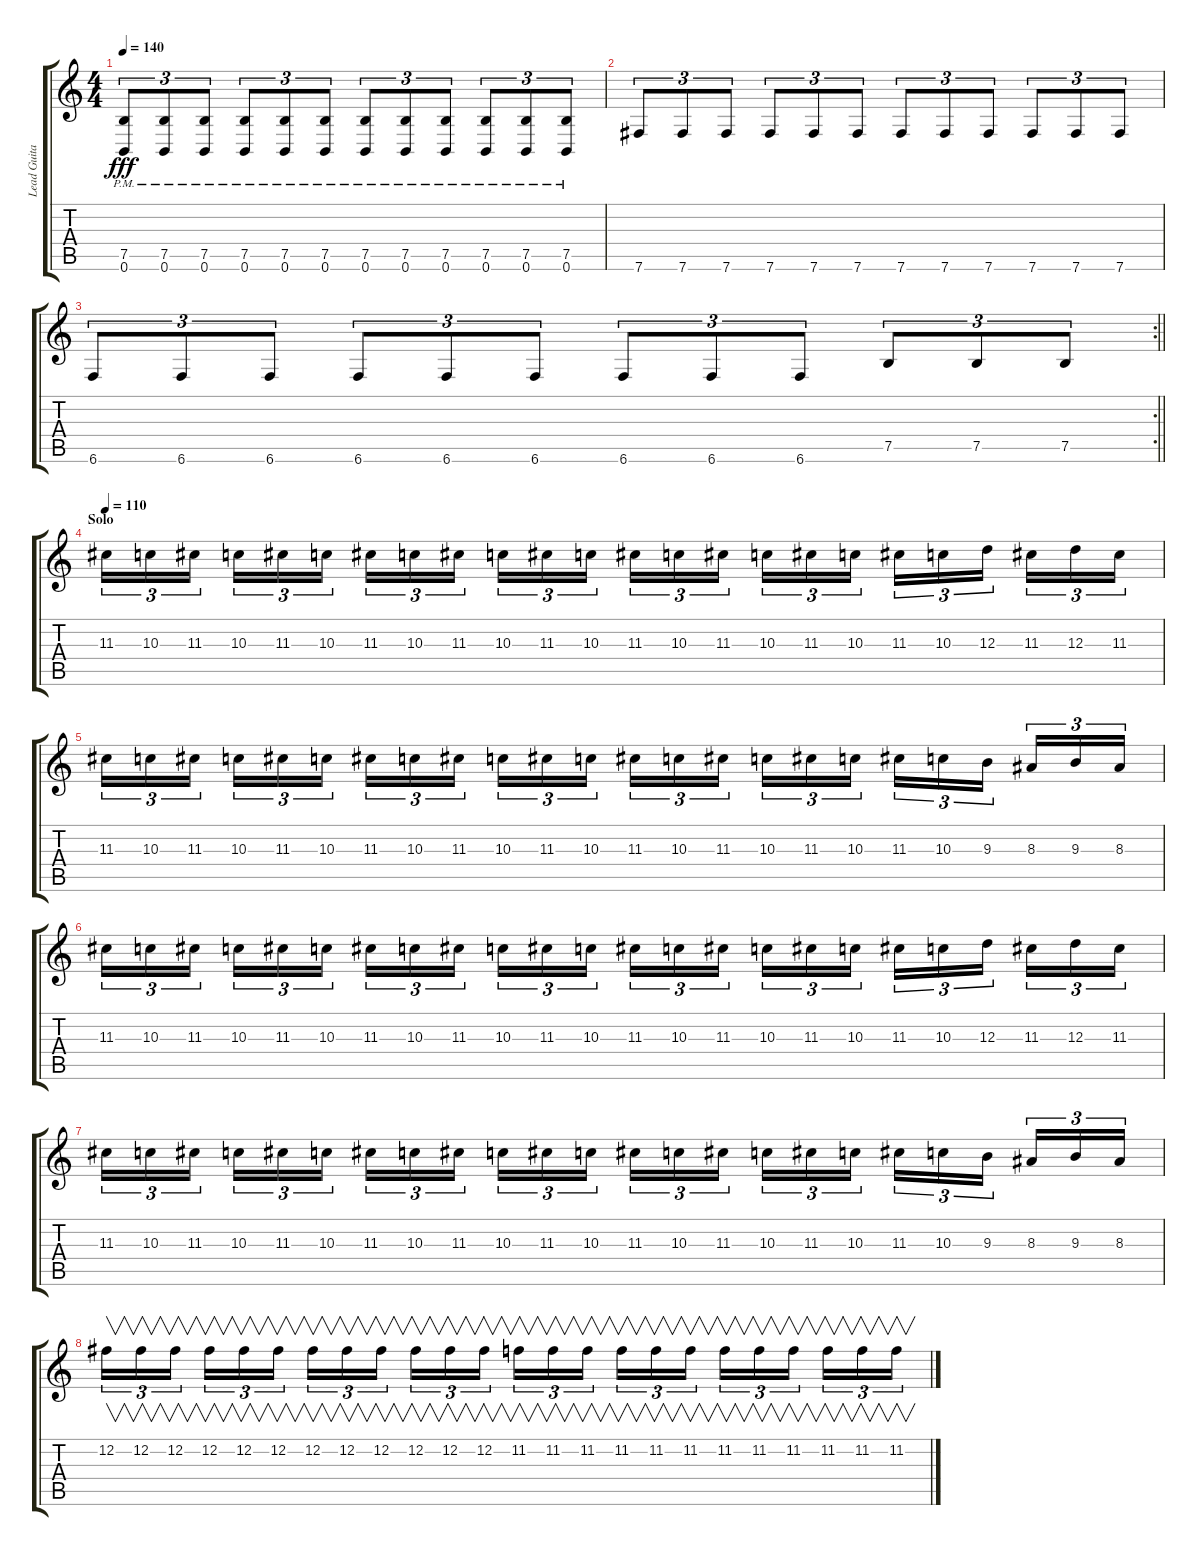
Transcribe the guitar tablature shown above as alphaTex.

\track ("Lead Guitar" "Lead Guita") {instrument distortionguitar}
\staff {score tabs}
\tuning (B3 Gb3 D3 A2 E2 B1) {hide}
\ts (4 4)
\tempo 140
\clef g2
\ks c
(7.5{pm} 0.6{pm}).8{tu (3 2) dy fff} (7.5{pm} 0.6{pm}).8{tu (3 2)} (7.5{pm} 0.6{pm}).8{tu (3 2)} (7.5{pm} 0.6{pm}).8{tu (3 2)} (7.5{pm} 0.6{pm}).8{tu (3 2)} (7.5{pm} 0.6{pm}).8{tu (3 2)} (7.5{pm} 0.6{pm}).8{tu (3 2)} (7.5{pm} 0.6{pm}).8{tu (3 2)} (7.5{pm} 0.6{pm}).8{tu (3 2)} (7.5{pm} 0.6{pm}).8{tu (3 2)} (7.5{pm} 0.6{pm}).8{tu (3 2)} (7.5{pm} 0.6{pm}).8{tu (3 2)} |
7.6.8{tu (3 2)} 7.6.8{tu (3 2)} 7.6.8{tu (3 2)} 7.6.8{tu (3 2)} 7.6.8{tu (3 2)} 7.6.8{tu (3 2)} 7.6.8{tu (3 2)} 7.6.8{tu (3 2)} 7.6.8{tu (3 2)} 7.6.8{tu (3 2)} 7.6.8{tu (3 2)} 7.6.8{tu (3 2)} |
\rc 2
\barLineRight lightlight
6.6.8{tu (3 2)} 6.6.8{tu (3 2)} 6.6.8{tu (3 2)} 6.6.8{tu (3 2)} 6.6.8{tu (3 2)} 6.6.8{tu (3 2)} 6.6.8{tu (3 2)} 6.6.8{tu (3 2)} 6.6.8{tu (3 2)} 7.5.8{tu (3 2)} 7.5.8{tu (3 2)} 7.5.8{tu (3 2)} |
\section ("" "Solo")
\tempo 110
11.3.16{tu (3 2) balance 6} 10.3.16{tu (3 2)} 11.3.16{tu (3 2) beam splitsecondary} 10.3.16{tu (3 2)} 11.3.16{tu (3 2)} 10.3.16{tu (3 2)} 11.3.16{tu (3 2)} 10.3.16{tu (3 2)} 11.3.16{tu (3 2) beam splitsecondary} 10.3.16{tu (3 2)} 11.3.16{tu (3 2)} 10.3.16{tu (3 2)} 11.3.16{tu (3 2)} 10.3.16{tu (3 2)} 11.3.16{tu (3 2) beam splitsecondary} 10.3.16{tu (3 2)} 11.3.16{tu (3 2)} 10.3.16{tu (3 2)} 11.3.16{tu (3 2)} 10.3.16{tu (3 2)} 12.3.16{tu (3 2) beam splitsecondary} 11.3.16{tu (3 2)} 12.3.16{tu (3 2)} 11.3.16{tu (3 2)} |
11.3.16{tu (3 2)} 10.3.16{tu (3 2)} 11.3.16{tu (3 2) beam splitsecondary} 10.3.16{tu (3 2)} 11.3.16{tu (3 2)} 10.3.16{tu (3 2)} 11.3.16{tu (3 2)} 10.3.16{tu (3 2)} 11.3.16{tu (3 2) beam splitsecondary} 10.3.16{tu (3 2)} 11.3.16{tu (3 2)} 10.3.16{tu (3 2)} 11.3.16{tu (3 2)} 10.3.16{tu (3 2)} 11.3.16{tu (3 2) beam splitsecondary} 10.3.16{tu (3 2)} 11.3.16{tu (3 2)} 10.3.16{tu (3 2)} 11.3.16{tu (3 2)} 10.3.16{tu (3 2)} 9.3.16{tu (3 2) beam splitsecondary} 8.3.16{tu (3 2)} 9.3.16{tu (3 2)} 8.3.16{tu (3 2)} |
11.3.16{tu (3 2)} 10.3.16{tu (3 2)} 11.3.16{tu (3 2) beam splitsecondary} 10.3.16{tu (3 2)} 11.3.16{tu (3 2)} 10.3.16{tu (3 2)} 11.3.16{tu (3 2)} 10.3.16{tu (3 2)} 11.3.16{tu (3 2) beam splitsecondary} 10.3.16{tu (3 2)} 11.3.16{tu (3 2)} 10.3.16{tu (3 2)} 11.3.16{tu (3 2)} 10.3.16{tu (3 2)} 11.3.16{tu (3 2) beam splitsecondary} 10.3.16{tu (3 2)} 11.3.16{tu (3 2)} 10.3.16{tu (3 2)} 11.3.16{tu (3 2)} 10.3.16{tu (3 2)} 12.3.16{tu (3 2) beam splitsecondary} 11.3.16{tu (3 2)} 12.3.16{tu (3 2)} 11.3.16{tu (3 2)} |
11.3.16{tu (3 2)} 10.3.16{tu (3 2)} 11.3.16{tu (3 2) beam splitsecondary} 10.3.16{tu (3 2)} 11.3.16{tu (3 2)} 10.3.16{tu (3 2)} 11.3.16{tu (3 2)} 10.3.16{tu (3 2)} 11.3.16{tu (3 2) beam splitsecondary} 10.3.16{tu (3 2)} 11.3.16{tu (3 2)} 10.3.16{tu (3 2)} 11.3.16{tu (3 2)} 10.3.16{tu (3 2)} 11.3.16{tu (3 2) beam splitsecondary} 10.3.16{tu (3 2)} 11.3.16{tu (3 2)} 10.3.16{tu (3 2)} 11.3.16{tu (3 2)} 10.3.16{tu (3 2)} 9.3.16{tu (3 2) beam splitsecondary} 8.3.16{tu (3 2)} 9.3.16{tu (3 2)} 8.3.16{tu (3 2)} |
12.2.16{v tu (3 2)} 12.2.16{v tu (3 2)} 12.2.16{v tu (3 2) beam splitsecondary} 12.2.16{v tu (3 2)} 12.2.16{v tu (3 2)} 12.2.16{v tu (3 2)} 12.2.16{v tu (3 2)} 12.2.16{v tu (3 2)} 12.2.16{v tu (3 2) beam splitsecondary} 12.2.16{v tu (3 2)} 12.2.16{v tu (3 2)} 12.2.16{v tu (3 2)} 11.2.16{v tu (3 2)} 11.2.16{v tu (3 2)} 11.2.16{v tu (3 2) beam splitsecondary} 11.2.16{v tu (3 2)} 11.2.16{v tu (3 2)} 11.2.16{v tu (3 2)} 11.2.16{v tu (3 2)} 11.2.16{v tu (3 2)} 11.2.16{v tu (3 2) beam splitsecondary} 11.2.16{v tu (3 2)} 11.2.16{v tu (3 2)} 11.2.16{v tu (3 2)}
